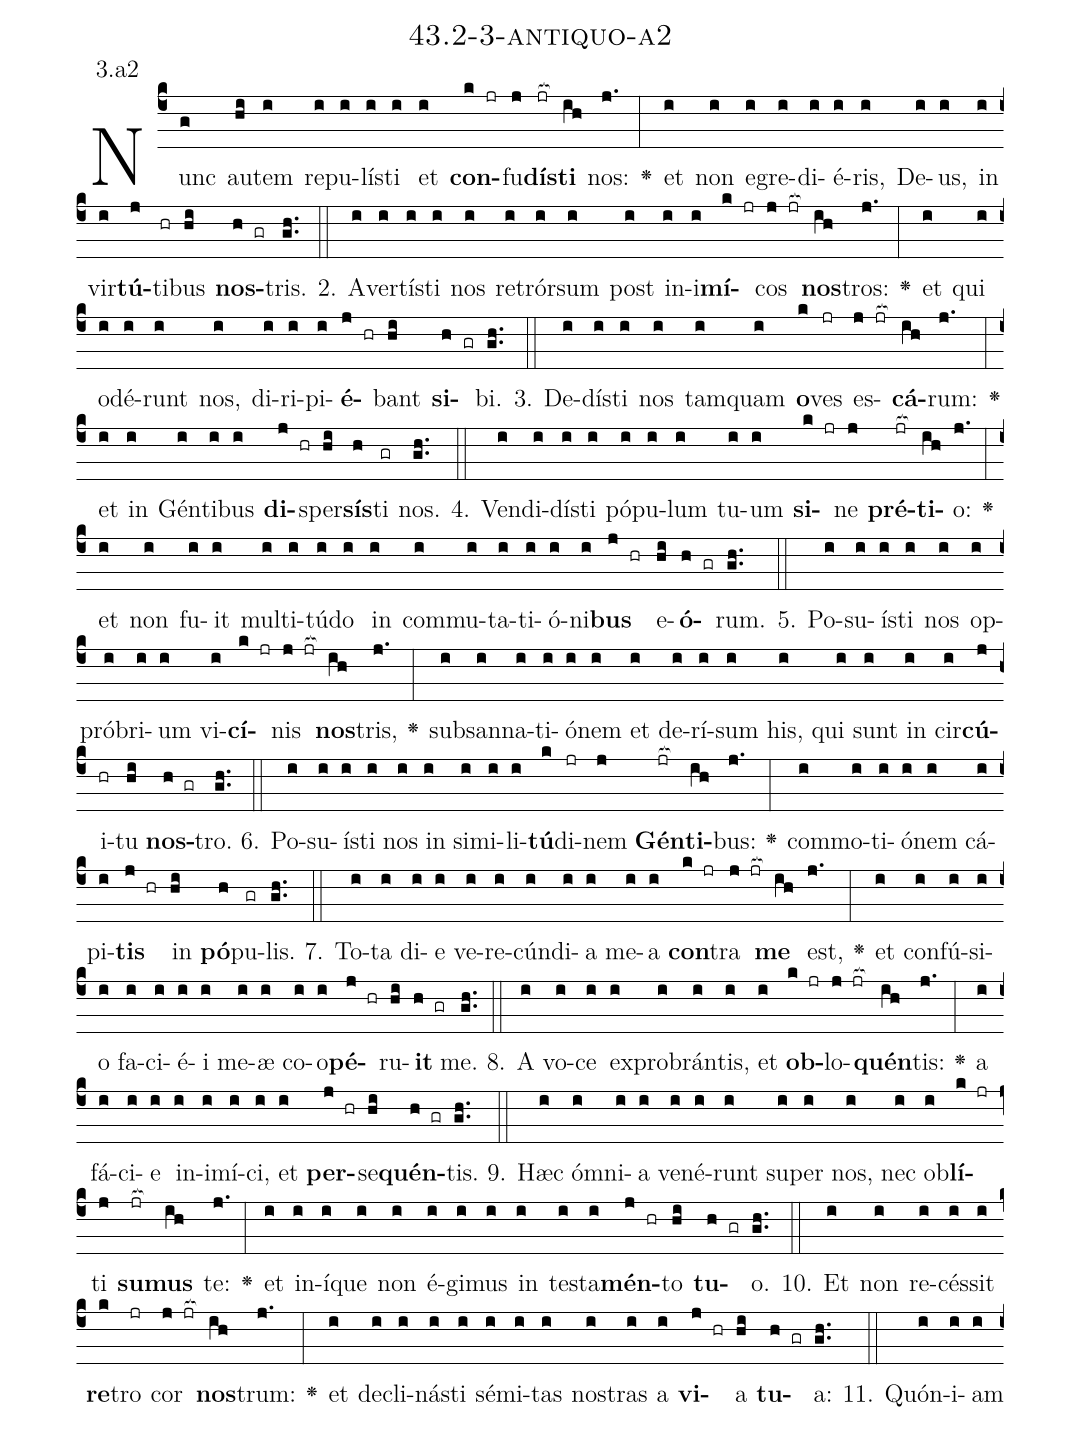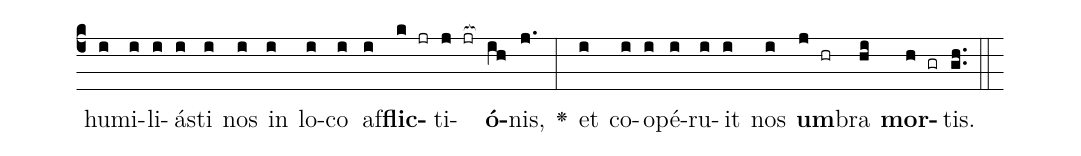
name: 43.2-3-antiquo-a2;
annotation: 3.a2;
%%
(c4)Nunc(g) au(hi)tem(i) re(i)pu(i)lís(i)ti(i) et(i) <b>con</b>(k jr)fu(j)<b>dís</b>(jr[ocb:1{])<b>ti</b>(ih[ocb:0}]) nos:(j.) <v>\greheightstar</v>(:) et(i) non(i) e(i)gre(i)di(i)é(i)ris,(i) De(i)us,(i) in(i) vir(i)<b>tú</b>(j)ti(hr)bus(hi) <b>nos</b>(h gr)tris.(gh..) (::)
2. A(i)ver(i)tís(i)ti(i) nos(i) re(i)trór(i)sum(i) post(i) in(i)i(i)<b>mí</b>(k jr)cos(j jr[ocb:1{]) <b>nos</b>(ih[ocb:0}])tros:(j.) <v>\greheightstar</v>(:) et(i) qui(i) o(i)dé(i)runt(i) nos,(i) di(i)ri(i)pi(i)<b>é</b>(j hr)bant(hi) <b>si</b>(h gr)bi.(gh..) (::)
3. De(i)dís(i)ti(i) nos(i) tam(i)quam(i) <b>o</b>(k)ves(jr) es(j jr[ocb:1{])<b>cá</b>(ih[ocb:0}])rum:(j.) <v>\greheightstar</v>(:) et(i) in(i) Gén(i)ti(i)bus(i) <b>di</b>(j hr)sper(hi)<b>sís</b>(h)ti(gr) nos.(gh..) (::)
4. Ven(i)di(i)dís(i)ti(i) pó(i)pu(i)lum(i) tu(i)um(i) <b>si</b>(k jr)ne(j) <b>pré</b>(jr[ocb:1{])<b>ti</b>(ih[ocb:0}])o:(j.) <v>\greheightstar</v>(:) et(i) non(i) fu(i)it(i) mul(i)ti(i)tú(i)do(i) in(i) com(i)mu(i)ta(i)ti(i)ó(i)ni(i)<b>bus</b>(j hr) e(hi)<b>ó</b>(h gr)rum.(gh..) (::)
5. Po(i)su(i)ís(i)ti(i) nos(i) op(i)pró(i)bri(i)um(i) vi(i)<b>cí</b>(k jr)nis(j jr[ocb:1{]) <b>nos</b>(ih[ocb:0}])tris,(j.) <v>\greheightstar</v>(:) sub(i)san(i)na(i)ti(i)ó(i)nem(i) et(i) de(i)rí(i)sum(i) his,(i) qui(i) sunt(i) in(i) cir(i)<b>cú</b>(j)i(hr)tu(hi) <b>nos</b>(h gr)tro.(gh..) (::)
6. Po(i)su(i)ís(i)ti(i) nos(i) in(i) si(i)mi(i)li(i)<b>tú</b>(k)di(jr)nem(j) <b>Gén</b>(jr[ocb:1{])<b>ti</b>(ih[ocb:0}])bus:(j.) <v>\greheightstar</v>(:) com(i)mo(i)ti(i)ó(i)nem(i) cá(i)pi(i)<b>tis</b>(j hr) in(hi) <b>pó</b>(h)pu(gr)lis.(gh..) (::)
7. To(i)ta(i) di(i)e(i) ve(i)re(i)cún(i)di(i)a(i) me(i)a(i) <b>con</b>(k jr)tra(j jr[ocb:1{]) <b>me</b>(ih[ocb:0}]) est,(j.) <v>\greheightstar</v>(:) et(i) con(i)fú(i)si(i)o(i) fa(i)ci(i)é(i)i(i) me(i)æ(i) co(i)o(i)<b>pé</b>(j hr)ru(hi)<b>it</b>(h gr) me.(gh..) (::)
8. A(i) vo(i)ce(i) ex(i)pro(i)brán(i)tis,(i) et(i) <b>ob</b>(k jr)lo(j jr[ocb:1{])<b>quén</b>(ih[ocb:0}])tis:(j.) <v>\greheightstar</v>(:) a(i) fá(i)ci(i)e(i) in(i)i(i)mí(i)ci,(i) et(i) <b>per</b>(j hr)se(hi)<b>quén</b>(h gr)tis.(gh..) (::)
9. Hæc(i) óm(i)ni(i)a(i) ve(i)né(i)runt(i) su(i)per(i) nos,(i) nec(i) ob(i)<b>lí</b>(k jr)ti(j) <b>su</b>(jr[ocb:1{])<b>mus</b>(ih[ocb:0}]) te:(j.) <v>\greheightstar</v>(:) et(i) in(i)í(i)que(i) non(i) é(i)gi(i)mus(i) in(i) tes(i)ta(i)<b>mén</b>(j hr)to(hi) <b>tu</b>(h gr)o.(gh..) (::)
10. Et(i) non(i) re(i)cés(i)sit(i) <b>re</b>(k)tro(jr) cor(j jr[ocb:1{]) <b>nos</b>(ih[ocb:0}])trum:(j.) <v>\greheightstar</v>(:) et(i) de(i)cli(i)nás(i)ti(i) sé(i)mi(i)tas(i) nos(i)tras(i) a(i) <b>vi</b>(j hr)a(hi) <b>tu</b>(h gr)a:(gh..) (::)
11. Quón(i)i(i)am(i) hu(i)mi(i)li(i)ás(i)ti(i) nos(i) in(i) lo(i)co(i) af(i)<b>flic</b>(k jr)ti(j jr[ocb:1{])<b>ó</b>(ih[ocb:0}])nis,(j.) <v>\greheightstar</v>(:) et(i) co(i)o(i)pé(i)ru(i)it(i) nos(i) <b>um</b>(j hr)bra(hi) <b>mor</b>(h gr)tis.(gh..) (::)
